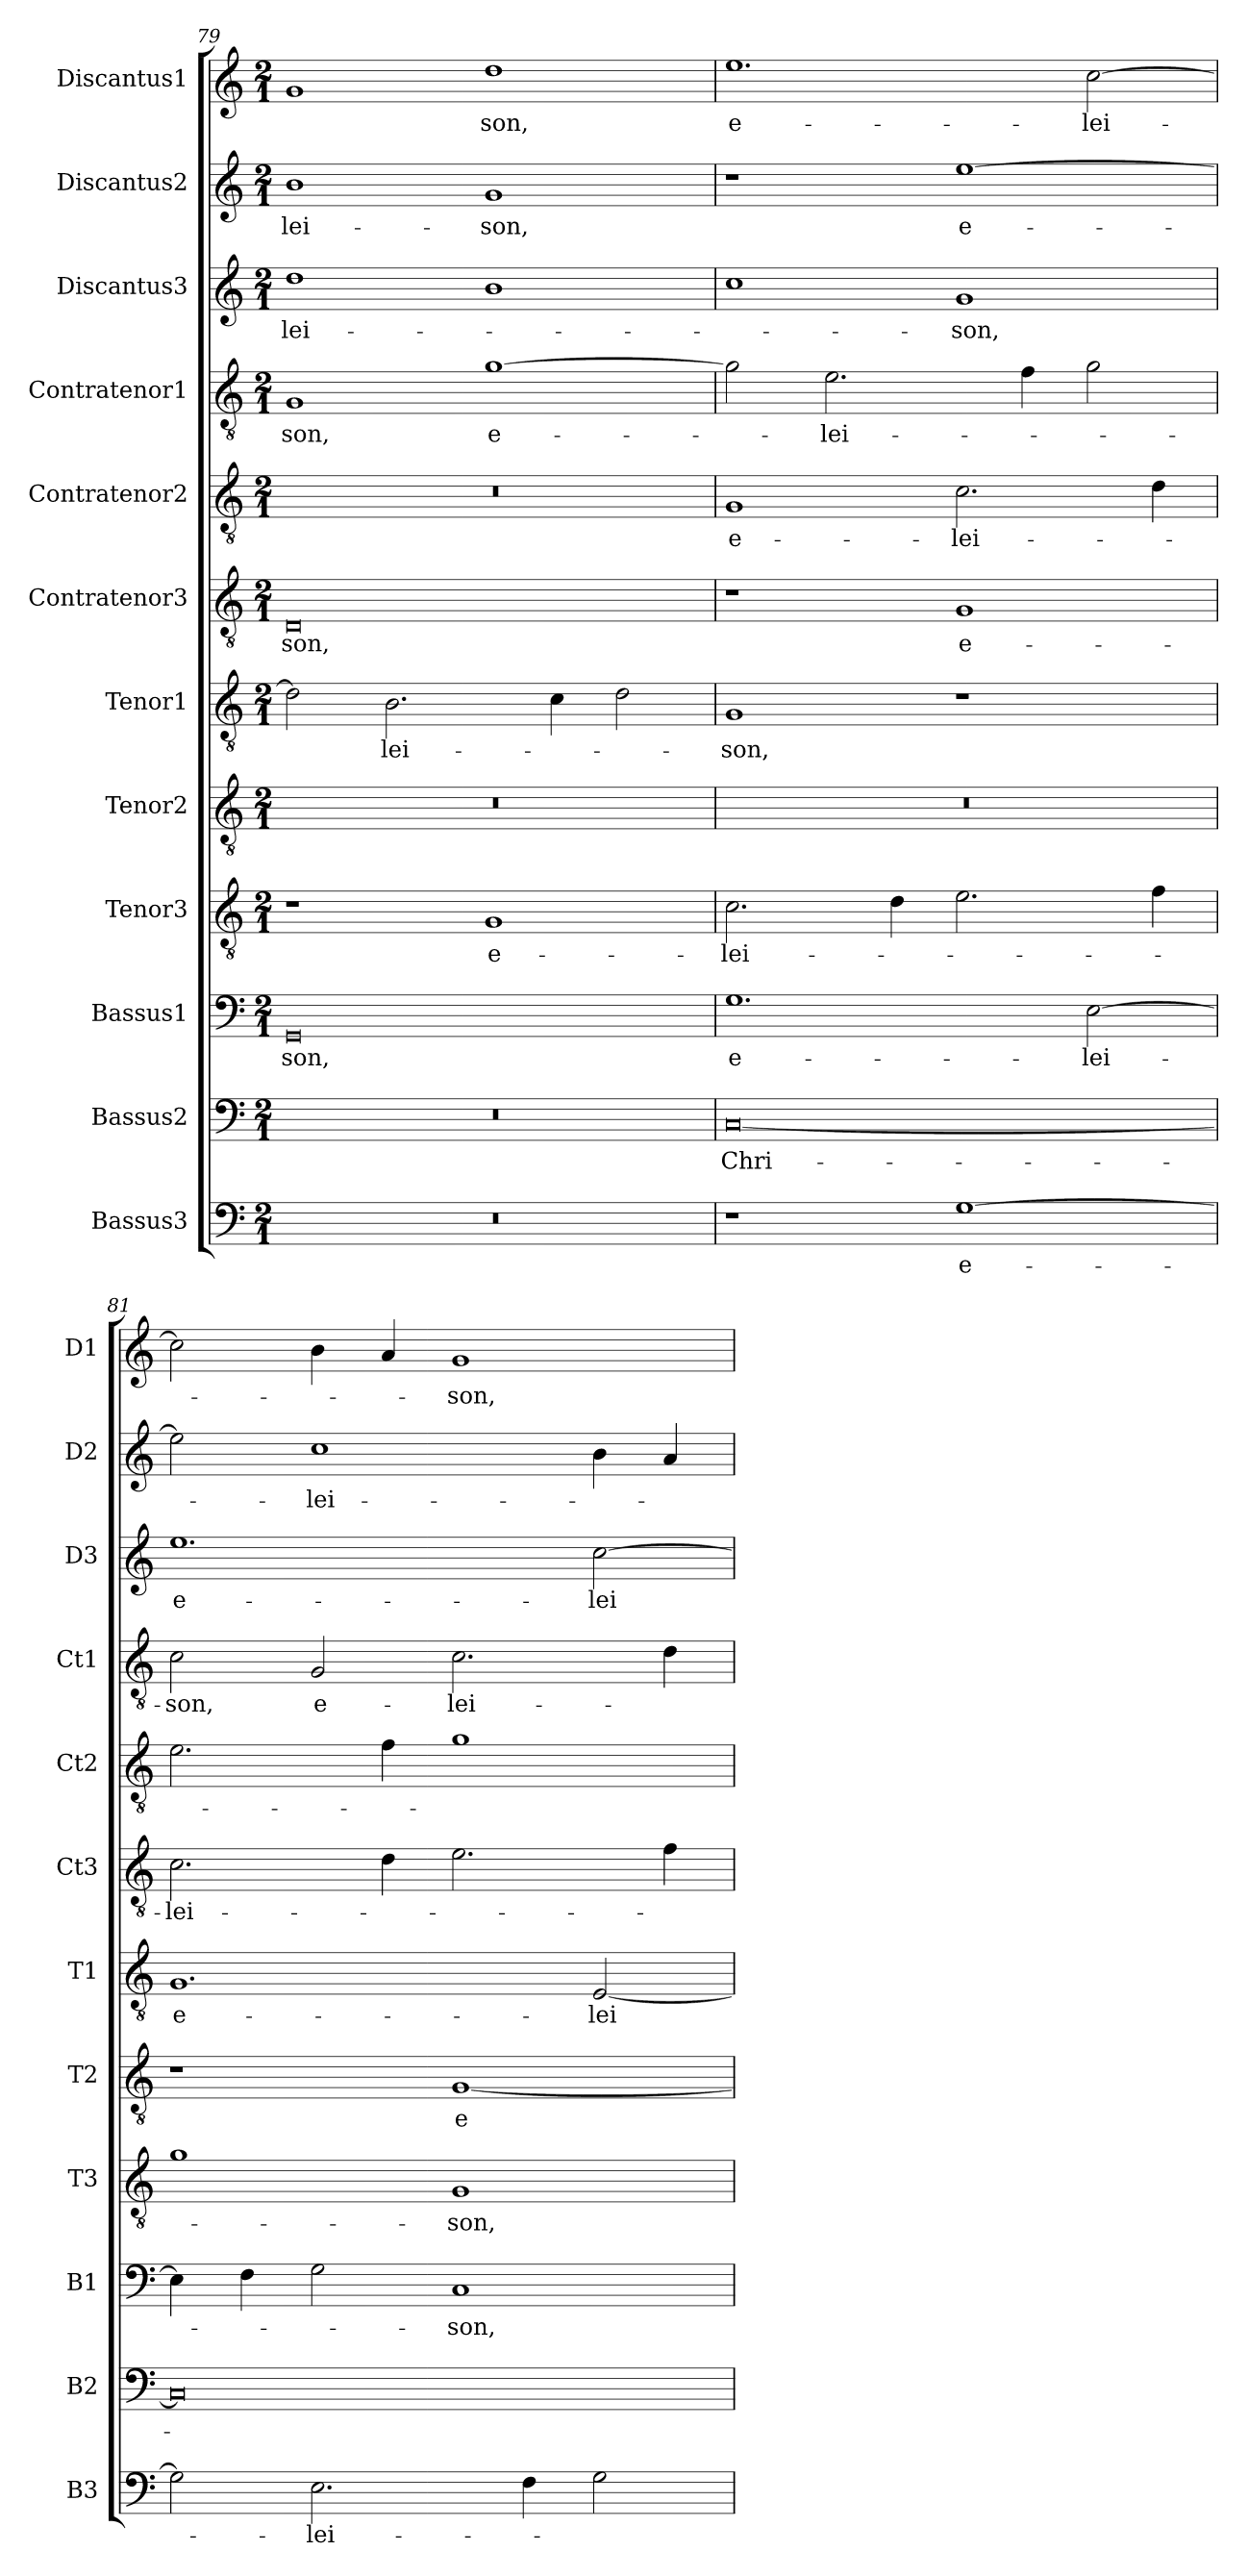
**kern	**text	**kern	**text	**kern	**text	**kern	**text	**kern	**text	**kern	**text	**kern	**text	**kern	**text	**kern	**text	**kern	**text	**kern	**text	**kern	**text
*part12	*part12	*part11	*part11	*part10	*part10	*part9	*part9	*part8	*part8	*part7	*part7	*part6	*part6	*part5	*part5	*part4	*part4	*part3	*part3	*part2	*part2	*part1	*part1
*staff12	*staff12	*staff11	*staff11	*staff10	*staff10	*staff9	*staff9	*staff8	*staff8	*staff7	*staff7	*staff6	*staff6	*staff5	*staff5	*staff4	*staff4	*staff3	*staff3	*staff2	*staff2	*staff1	*staff1
*I"Bassus3	*	*I"Bassus2	*	*I"Bassus1	*	*I"Tenor3	*	*I"Tenor2	*	*I"Tenor1	*	*I"Contratenor3	*	*I"Contratenor2	*	*I"Contratenor1	*	*I"Discantus3	*	*I"Discantus2	*	*I"Discantus1	*
*I'B3	*	*I'B2	*	*I'B1	*	*I'T3	*	*I'T2	*	*I'T1	*	*I'Ct3	*	*I'Ct2	*	*I'Ct1	*	*I'D3	*	*I'D2	*	*I'D1	*
*clefF4	*	*clefF4	*	*clefF4	*	*clefGv2	*	*clefGv2	*	*clefGv2	*	*clefGv2	*	*clefGv2	*	*clefGv2	*	*clefG2	*	*clefG2	*	*clefG2	*
*k[]	*	*k[]	*	*k[]	*	*k[]	*	*k[]	*	*k[]	*	*k[]	*	*k[]	*	*k[]	*	*k[]	*	*k[]	*	*k[]	*
*M2/1	*	*M2/1	*	*M2/1	*	*M2/1	*	*M2/1	*	*M2/1	*	*M2/1	*	*M2/1	*	*M2/1	*	*M2/1	*	*M2/1	*	*M2/1	*
=79	=79	=79	=79	=79	=79	=79	=79	=79	=79	=79	=79	=79	=79	=79	=79	=79	=79	=79	=79	=79	=79	=79	=79
0r	.	0r	.	0GG	-son,	1r	.	0r	.	2d]	.	0D	-son,	0r	.	1G	-son,	1dd	-lei-	1b	-lei-	1g	.
.	.	.	.	.	.	.	.	.	.	2.B	-lei-	.	.	.	.	.	.	.	.	.	.	.	.
.	.	.	.	.	.	1G	e-	.	.	.	.	.	.	.	.	[1g	e-	1b	.	1g	-son,	1dd	-son,
.	.	.	.	.	.	.	.	.	.	4c	.	.	.	.	.	.	.	.	.	.	.	.	.
.	.	.	.	.	.	.	.	.	.	2d	.	.	.	.	.	.	.	.	.	.	.	.	.
=80	=80	=80	=80	=80	=80	=80	=80	=80	=80	=80	=80	=80	=80	=80	=80	=80	=80	=80	=80	=80	=80	=80	=80
1r	.	[0C	Chri-	1.G	e-	2.c	-lei-	0r	.	1G	-son,	1r	.	1G	e-	2g]	.	1cc	.	1r	.	1.ee	e-
.	.	.	.	.	.	.	.	.	.	.	.	.	.	.	.	2.e	-lei-	.	.	.	.	.	.
.	.	.	.	.	.	4d	.	.	.	.	.	.	.	.	.	.	.	.	.	.	.	.	.
[1G	e-	.	.	.	.	2.e	.	.	.	1r	.	1G	e-	2.c	-lei-	.	.	1g	-son,	[1ee	e-	.	.
.	.	.	.	.	.	.	.	.	.	.	.	.	.	.	.	4f	.	.	.	.	.	.	.
.	.	.	.	[2E	-lei-	.	.	.	.	.	.	.	.	.	.	2g	.	.	.	.	.	[2cc	-lei-
.	.	.	.	.	.	4f	.	.	.	.	.	.	.	4d	.	.	.	.	.	.	.	.	.
=81	=81	=81	=81	=81	=81	=81	=81	=81	=81	=81	=81	=81	=81	=81	=81	=81	=81	=81	=81	=81	=81	=81	=81
2G]	.	0C]	.	4E]	.	1g	.	1r	.	1.G	e-	2.c	-lei-	2.e	.	2c	-son,	1.ee	e-	2ee]	.	2cc]	.
.	.	.	.	4F	.	.	.	.	.	.	.	.	.	.	.	.	.	.	.	.	.	.	.
2.E	-lei-	.	.	2G	.	.	.	.	.	.	.	.	.	.	.	2G	e-	.	.	1cc	-lei-	4b	.
.	.	.	.	.	.	.	.	.	.	.	.	4d	.	4f	.	.	.	.	.	.	.	4a	.
.	.	.	.	1C	-son,	1G	-son,	[1G	e-	.	.	2.e	.	1g	.	2.c	-lei-	.	.	.	.	1g	-son,
4F	.	.	.	.	.	.	.	.	.	.	.	.	.	.	.	.	.	.	.	.	.	.	.
2G	.	.	.	.	.	.	.	.	.	[2E	-lei-	.	.	.	.	.	.	[2cc	-lei-	4b	.	.	.
.	.	.	.	.	.	.	.	.	.	.	.	4f	.	.	.	4d	.	.	.	4a	.	.	.
=	=	=	=	=	=	=	=	=	=	=	=	=	=	=	=	=	=	=	=	=	=	=	=
*-	*-	*-	*-	*-	*-	*-	*-	*-	*-	*-	*-	*-	*-	*-	*-	*-	*-	*-	*-	*-	*-	*-	*-
